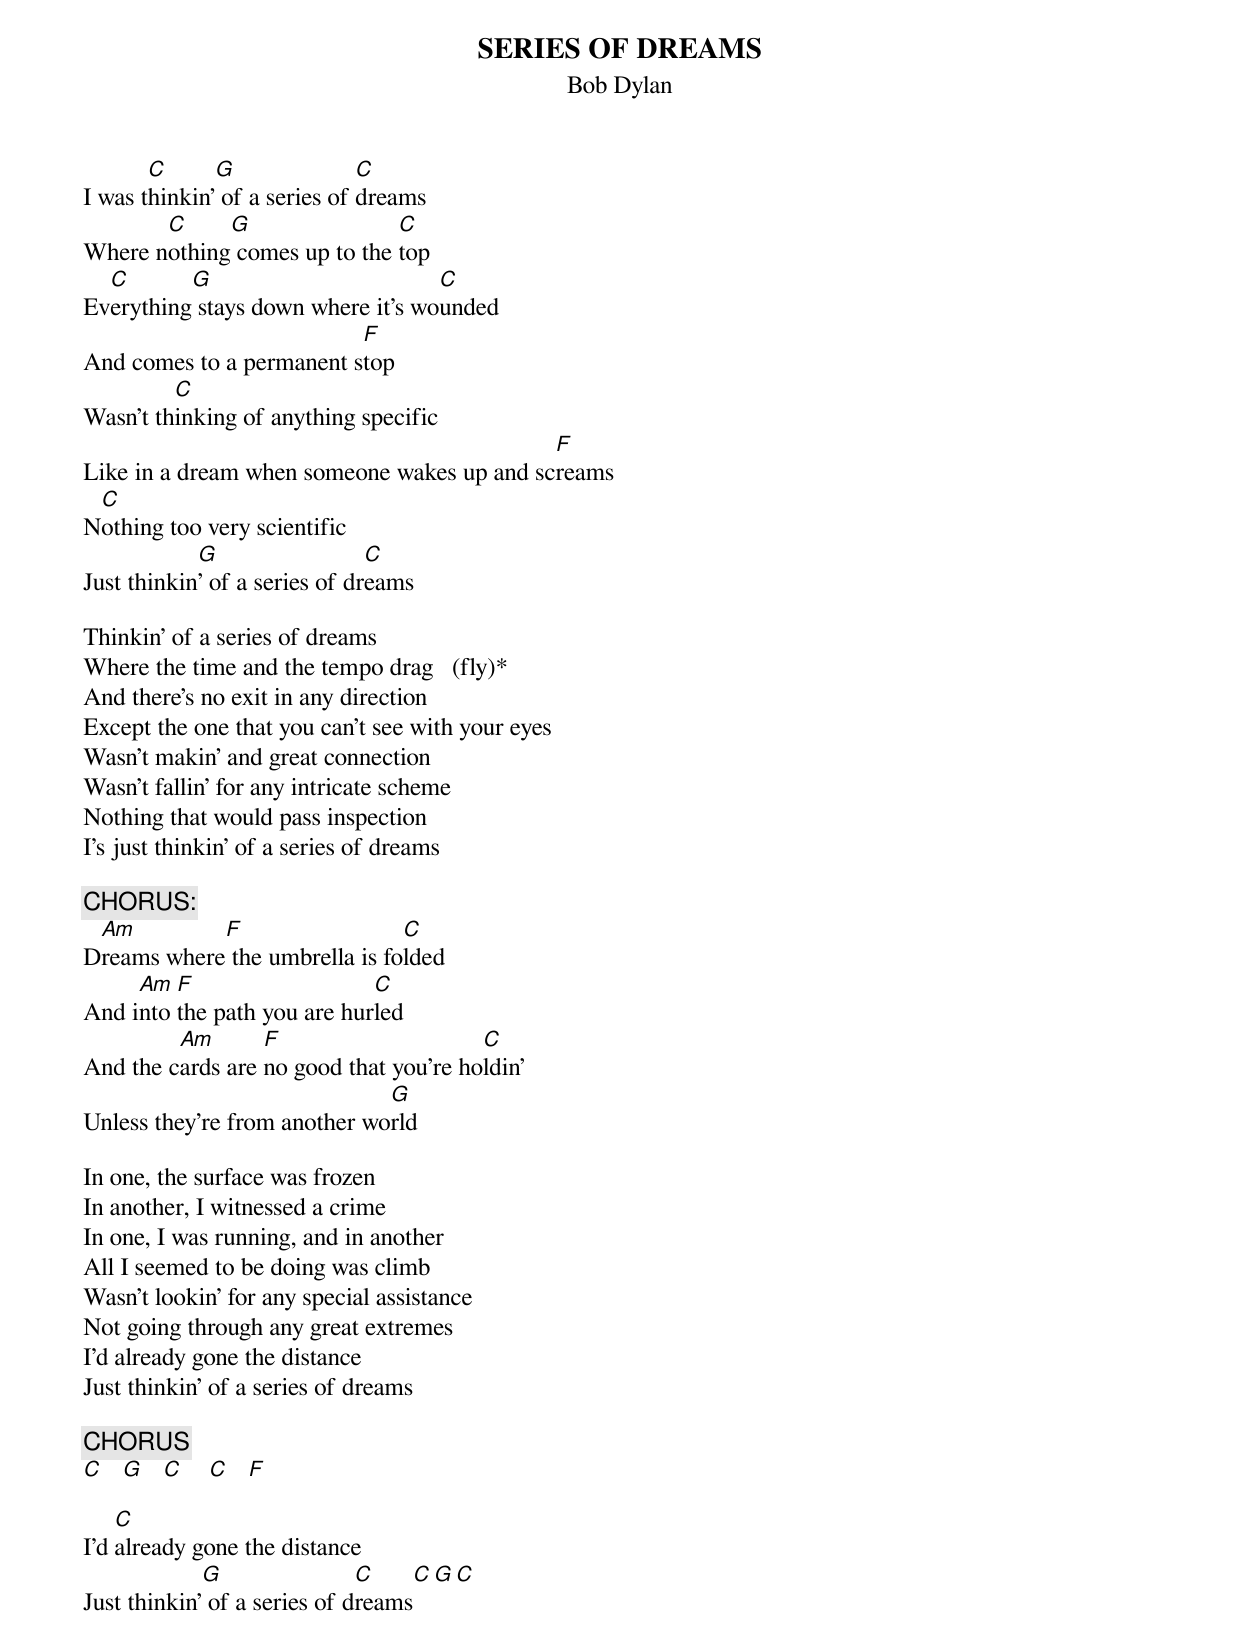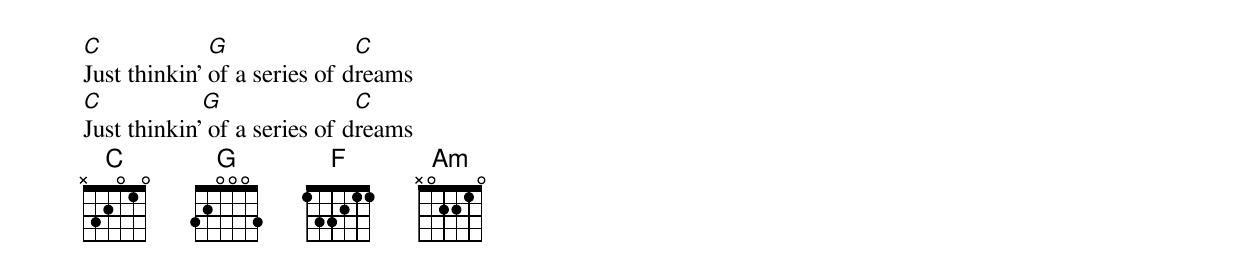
{t:SERIES OF DREAMS}
{st:Bob Dylan}

I was t[C]hinkin'[G] of a series of [C]dreams
Where n[C]othing[G] comes up to the [C]top
Ev[C]erything[G] stays down where it's wo[C]unded
And comes to a permanent s[F]top
Wasn't th[C]inking of anything specific
Like in a dream when someone wakes up and sc[F]reams
N[C]othing too very scientific
Just thinkin[G]' of a series of dr[C]eams

Thinkin' of a series of dreams
Where the time and the tempo drag   (fly)*
And there's no exit in any direction
Except the one that you can't see with your eyes
Wasn't makin' and great connection
Wasn't fallin' for any intricate scheme
Nothing that would pass inspection
I's just thinkin' of a series of dreams

{c:CHORUS:}
D[Am]reams where[F] the umbrella is fo[C]lded
And i[Am]nto [F]the path you are hur[C]led
And the c[Am]ards are [F]no good that you're ho[C]ldin'
Unless they're from another wo[G]rld

In one, the surface was frozen
In another, I witnessed a crime
In one, I was running, and in another
All I seemed to be doing was climb
Wasn't lookin' for any special assistance
Not going through any great extremes
I'd already gone the distance
Just thinkin' of a series of dreams

{c:CHORUS}
[C]   [G]   [C]    [C]   [F]

I'd [C]already gone the distance
Just thinkin'[G] of a series of d[C]reams[C][G][C]
[C]Just thinkin' [G]of a series of d[C]reams
[C]Just thinkin'[G] of a series of d[C]reams
